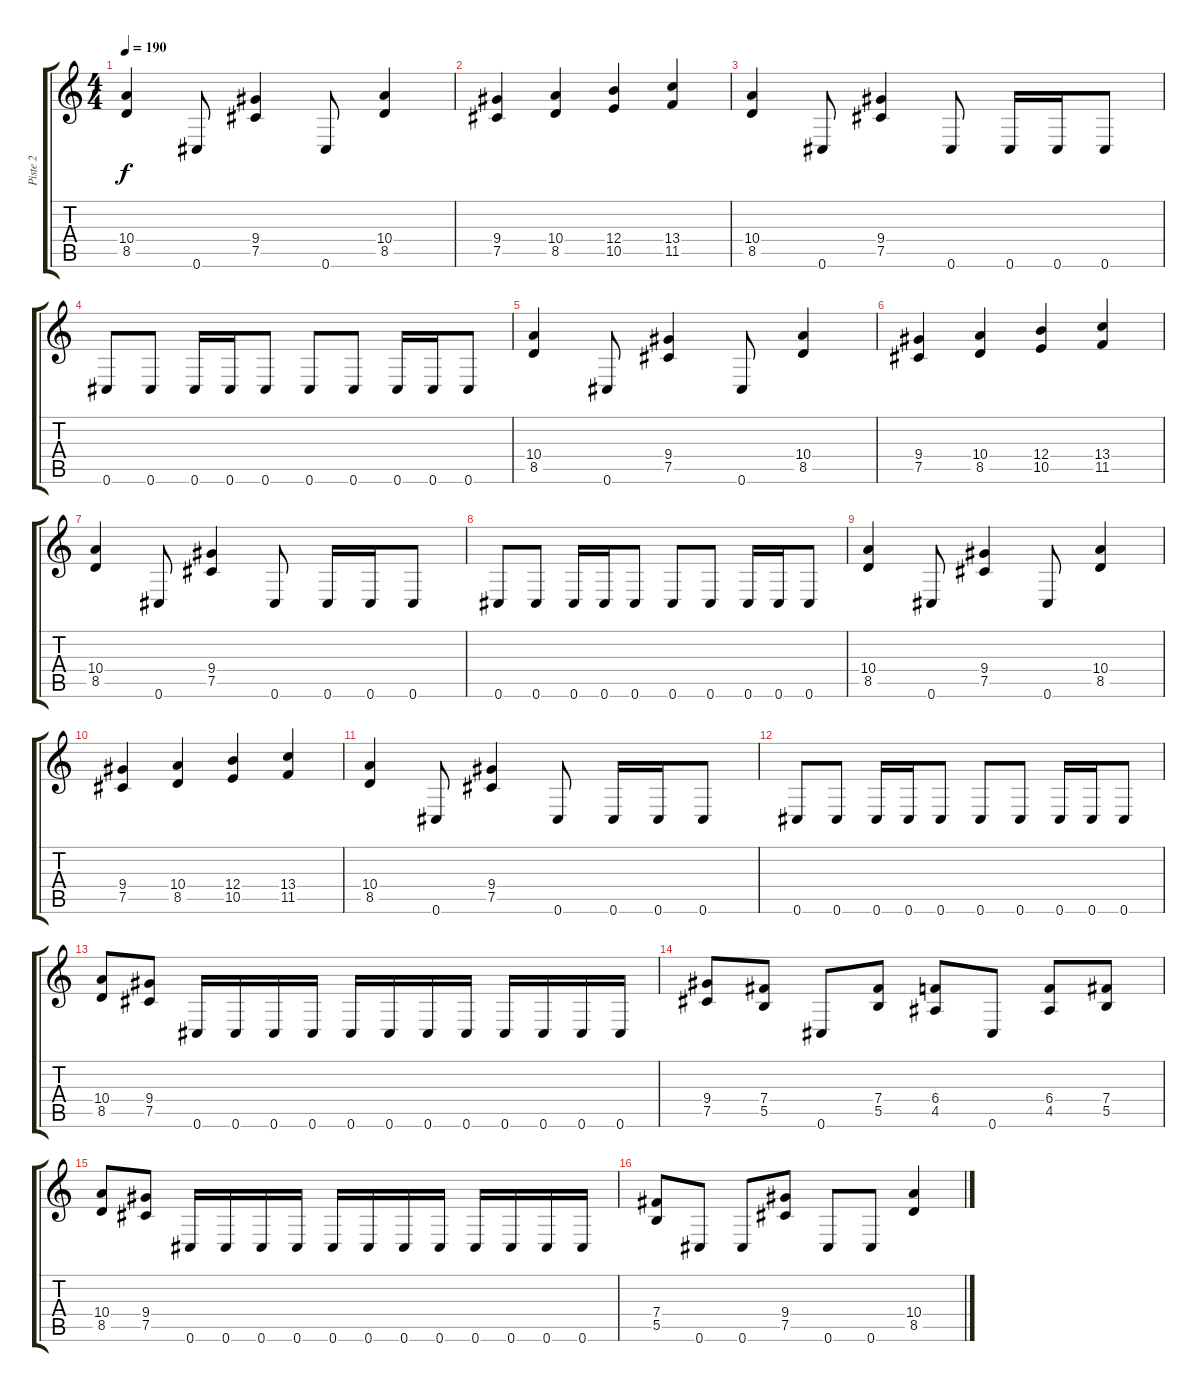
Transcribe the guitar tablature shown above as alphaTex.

\track ("Piste 2" "Piste 2") {instrument distortionguitar}
\staff {score tabs}
\tuning (Db4 Ab3 E3 B2 Gb2 Db2) {hide}
\ts (4 4)
\tempo 190
\clef g2
\ks c
(10.4 8.5).4{dy f} 0.6.8 (9.4 7.5).4 0.6.8 (10.4 8.5).4 |
(9.4 7.5).4 (10.4 8.5).4 (12.4 10.5).4 (13.4 11.5).4 |
(10.4 8.5).4 0.6.8 (9.4 7.5).4 0.6.8 0.6.16 0.6.16 0.6.8 |
0.6.8 0.6.8 0.6.16 0.6.16 0.6.8 0.6.8 0.6.8 0.6.16 0.6.16 0.6.8 |
(10.4 8.5).4 0.6.8 (9.4 7.5).4 0.6.8 (10.4 8.5).4 |
(9.4 7.5).4 (10.4 8.5).4 (12.4 10.5).4 (13.4 11.5).4 |
(10.4 8.5).4 0.6.8 (9.4 7.5).4 0.6.8 0.6.16 0.6.16 0.6.8 |
0.6.8 0.6.8 0.6.16 0.6.16 0.6.8 0.6.8 0.6.8 0.6.16 0.6.16 0.6.8 |
(10.4 8.5).4 0.6.8 (9.4 7.5).4 0.6.8 (10.4 8.5).4 |
(9.4 7.5).4 (10.4 8.5).4 (12.4 10.5).4 (13.4 11.5).4 |
(10.4 8.5).4 0.6.8 (9.4 7.5).4 0.6.8 0.6.16 0.6.16 0.6.8 |
0.6.8 0.6.8 0.6.16 0.6.16 0.6.8 0.6.8 0.6.8 0.6.16 0.6.16 0.6.8 |
(10.4 8.5).8 (9.4 7.5).8 0.6.16 0.6.16 0.6.16 0.6.16 0.6.16 0.6.16 0.6.16 0.6.16 0.6.16 0.6.16 0.6.16 0.6.16 |
(9.4 7.5).8 (7.4 5.5).8 0.6.8 (7.4 5.5).8 (6.4 4.5).8 0.6.8 (6.4 4.5).8 (7.4 5.5).8 |
(10.4 8.5).8 (9.4 7.5).8 0.6.16 0.6.16 0.6.16 0.6.16 0.6.16 0.6.16 0.6.16 0.6.16 0.6.16 0.6.16 0.6.16 0.6.16 |
(7.4 5.5).8 0.6.8 0.6.8 (9.4 7.5).8 0.6.8 0.6.8 (10.4 8.5).4
